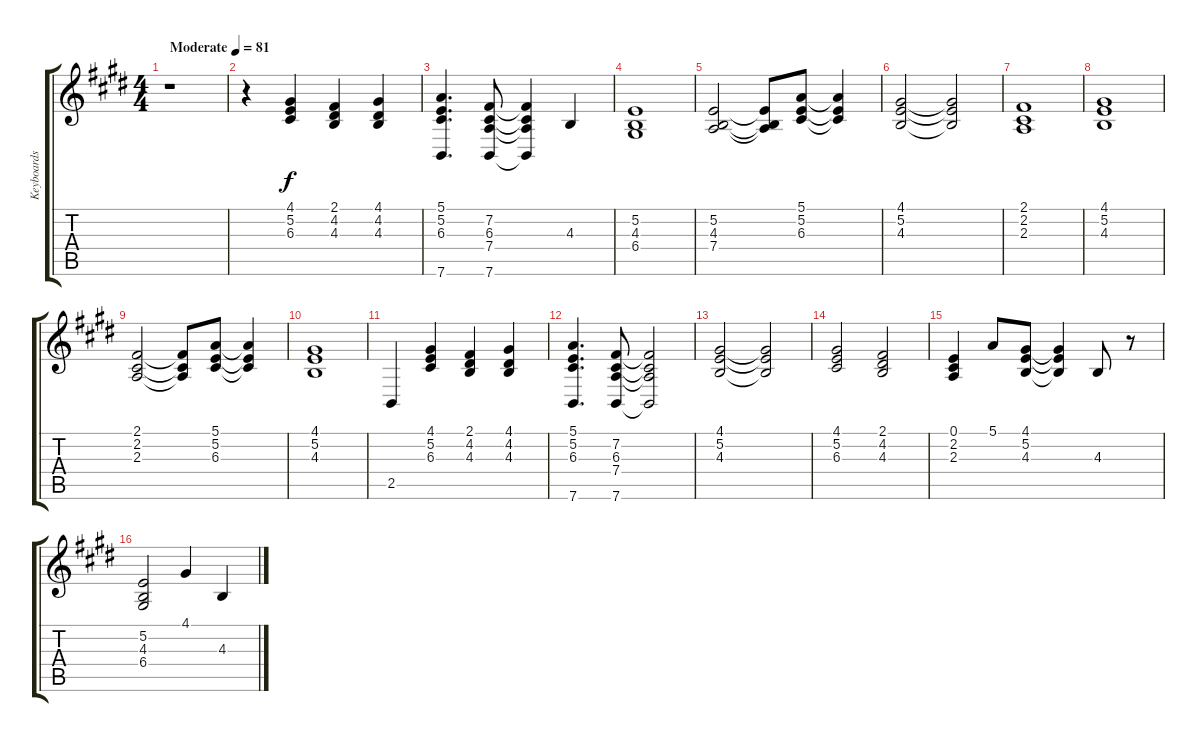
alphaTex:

\track ("Keyboards" "Keyboards") {instrument electricpiano2}
\staff {score tabs}
\tuning (E4 B3 G3 D3 A2 E2) {hide}
\ts (4 4)
\tempo (81 "Moderate")
\clef g2
\ks c#minor
r.1{dy f instrument electricpiano2} |
r.4 (4.1 5.2 6.3).4 (2.1 4.2 4.3).4 (4.1 4.2 4.3).4 |
(5.1 5.2 6.3 7.6).4{d} (7.2 6.3 7.4 7.6).8 (7.2{t} 6.3{t} 7.4{t} 7.6{t}).4 4.3.4 |
\ks e
(5.2 4.3 6.4).1 |
\ks c#minor
(5.2 4.3 7.4).2 (5.2{t} 4.3{t} 7.4{t}).8 (5.1 5.2 6.3).8 (5.1{t} 5.2{t} 6.3{t}).4 |
(4.1 5.2 4.3).2 (4.1{t} 5.2{t} 4.3{t}).2 |
(2.1 2.2 2.3).1 |
\ks e
(4.1 5.2 4.3).1 |
\ks c#minor
(2.1 2.2 2.3).2 (2.1{t} 2.2{t} 2.3{t}).8 (5.1 5.2 6.3).8 (5.1{t} 5.2{t} 6.3{t}).4 |
(4.1 5.2 4.3).1 |
2.5.4 (4.1 5.2 6.3).4 (2.1 4.2 4.3).4 (4.1 4.2 4.3).4 |
\ks e
(5.1 5.2 6.3 7.6).4{d} (7.2 6.3 7.4 7.6).8 (7.2{t} 6.3{t} 7.4{t} 7.6{t}).2 |
\ks c#minor
(4.1 5.2 4.3).2 (4.1{t} 5.2{t} 4.3{t}).2 |
(4.1 5.2 6.3).2 (2.1 4.2 4.3).2 |
(0.1 2.2 2.3).4 5.1.8 (4.1 5.2 4.3).8 (4.1{t} 5.2{t} 4.3{t}).4 4.3.8 r.8 |
\ks e
(5.2 4.3 6.4).2 4.1.4 4.3.4
